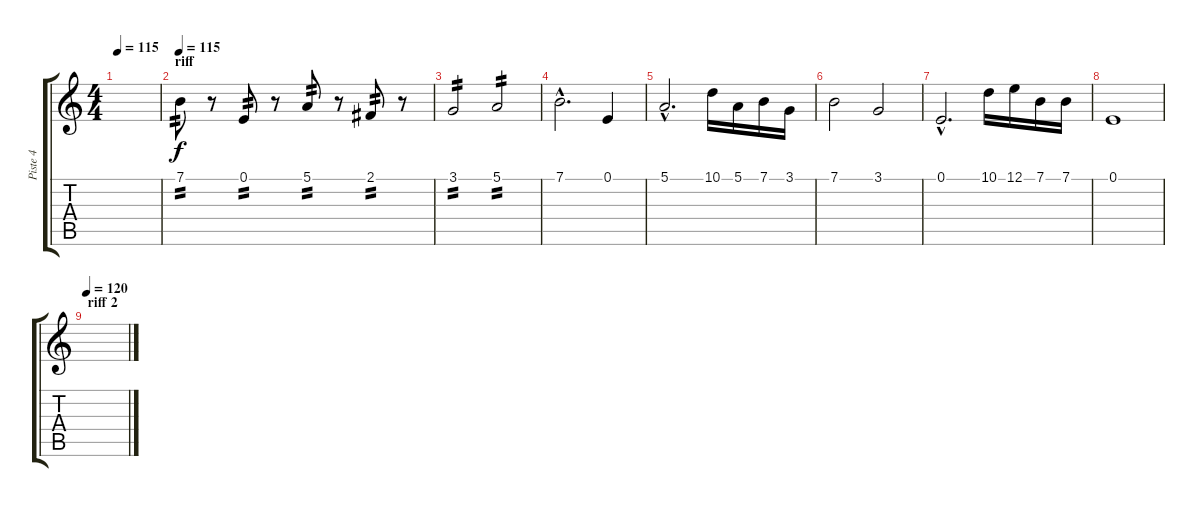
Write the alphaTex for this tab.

\track ("Piste 4" "Piste 4") {instrument lead2sawtooth}
\staff {score tabs}
\tuning (E4 B3 G3 D3 A2 E2) {hide}
\ts (4 4)
\tempo 115
\clef g2
\ks c
|
\section ("" "riff")
\tempo 115
7.1.8{tp 2 volume 10 balance 4} r.8 0.1.8{tp 2 balance 13} r.8 5.1.8{tp 2} r.8 2.1.8{tp 2} r.8 |
3.1.2{tp 2} 5.1.2{tp 2} |
7.1{hac}.2{d} 0.1.4 |
5.1{hac}.2{d} 10.1.16 5.1.16 7.1.16 3.1.16 |
7.1.2 3.1.2 |
0.1{hac}.2{d} 10.1.16 12.1.16 7.1.16 7.1.16 |
0.1.1 |
\section ("" "riff 2")
\tempo 120
